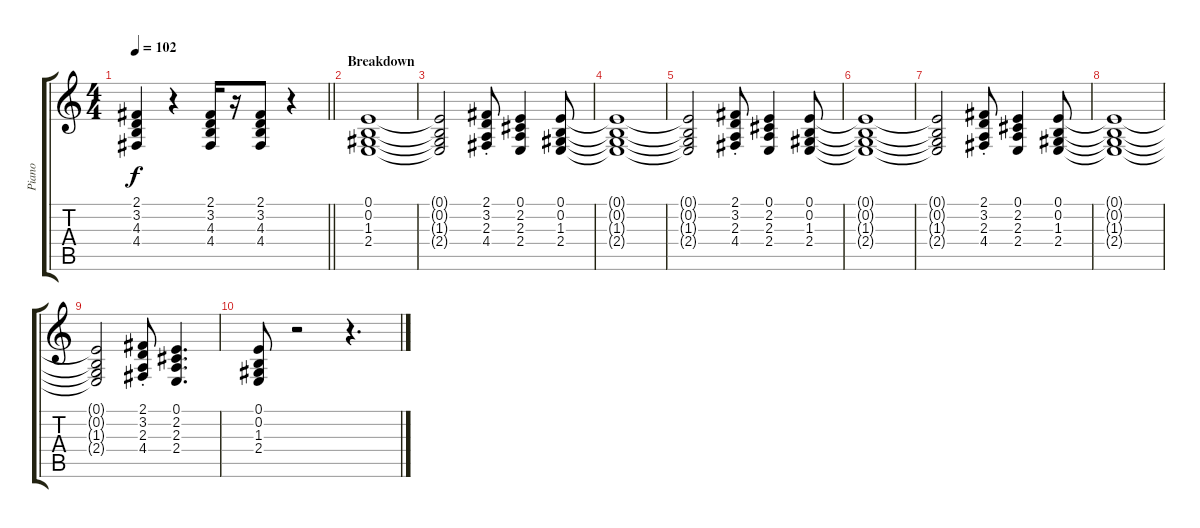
\track ("Piano" "Piano") {instrument acousticgrandpiano}
\staff {score tabs}
\tuning (E4 B3 G3 D3 A2 E2) {hide}
\ts (4 4)
\tempo 102
\clef g2
\barLineRight lightlight
\ks c
(2.1{t} 3.2{t} 4.3{t} 4.4{t}).4{dy f} r.4 (2.1 3.2 4.3 4.4).16 r.16 (2.1 3.2 4.3 4.4).8 r.4 |
\section ("" "Breakdown")
(0.1 0.2 1.3 2.4).1 |
(0.1{t} 0.2{t} 1.3{t} 2.4{t}).2 (2.1{st} 3.2{st} 2.3{st} 4.4{st}).8 (0.1 2.2 2.3 2.4).4 (0.1 0.2 1.3 2.4).8 |
(0.1{t} 0.2{t} 1.3{t} 2.4{t}).1 |
(0.1{t} 0.2{t} 1.3{t} 2.4{t}).2 (2.1{st} 3.2{st} 2.3{st} 4.4{st}).8 (0.1 2.2 2.3 2.4).4 (0.1 0.2 1.3 2.4).8 |
(0.1{t} 0.2{t} 1.3{t} 2.4{t}).1 |
(0.1{t} 0.2{t} 1.3{t} 2.4{t}).2 (2.1{st} 3.2{st} 2.3{st} 4.4{st}).8 (0.1 2.2 2.3 2.4).4 (0.1 0.2 1.3 2.4).8 |
(0.1{t} 0.2{t} 1.3{t} 2.4{t}).1 |
(0.1{t} 0.2{t} 1.3{t} 2.4{t}).2 (2.1{st} 3.2{st} 2.3{st} 4.4{st}).8 (0.1 2.2 2.3 2.4).4{d} |
(0.1 0.2 1.3 2.4).8 r.2 r.4{d}
